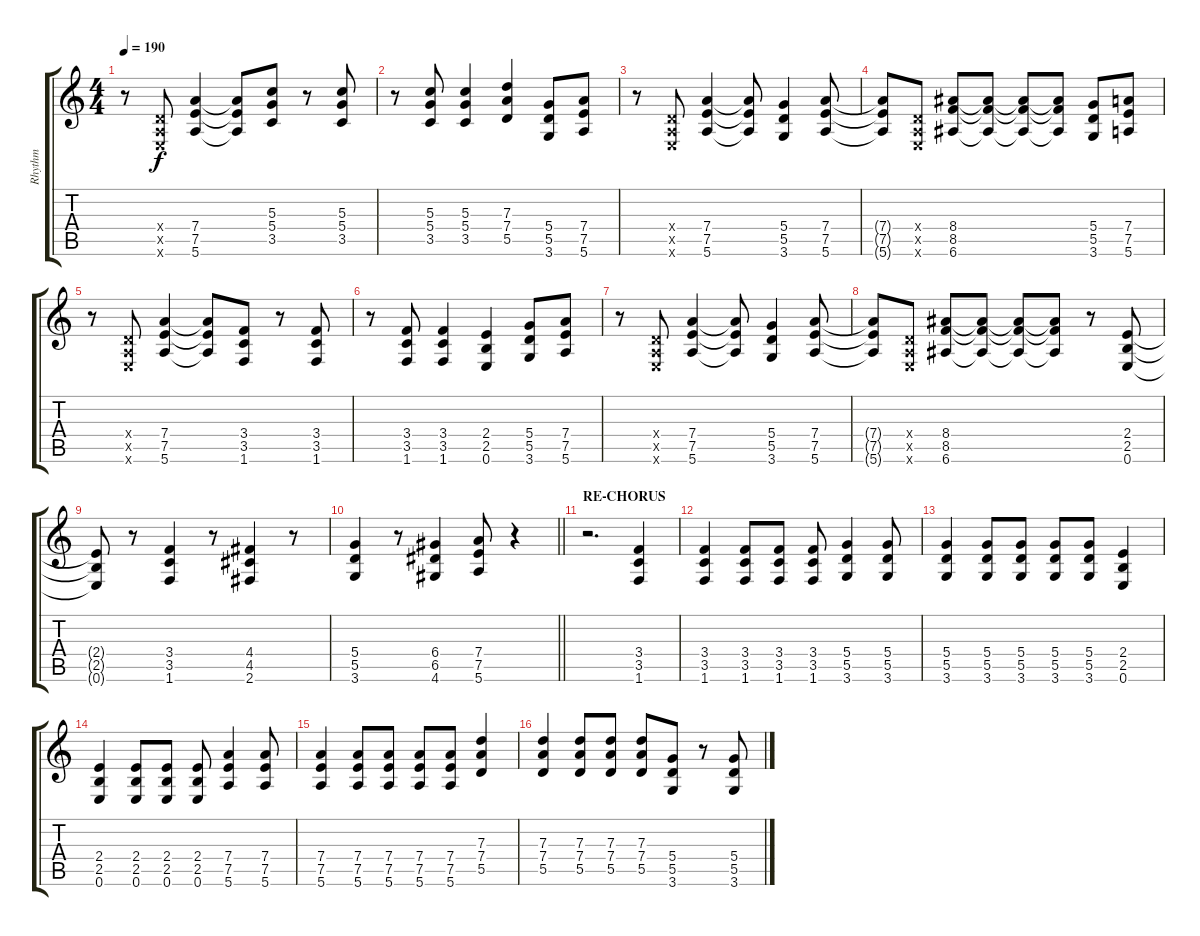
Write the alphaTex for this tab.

\track ("Rhythm" "Rhythm") {instrument distortionguitar}
\staff {score tabs}
\tuning (E4 B3 G3 D3 A2 E2) {hide}
\ts (4 4)
\tempo 190
\clef g2
\ks c
r.8{dy f} (0.4{x} 0.5{x} 0.6{x}).8 (7.4 7.5 5.6).4 (7.4{t} 7.5{t} 5.6{t}).8 (5.3 5.4 3.5).8 r.8 (5.3 5.4 3.5).8 |
r.8 (5.3 5.4 3.5).8 (5.3 5.4 3.5).4 (7.3 7.4 5.5).4 (5.4 5.5 3.6).8 (7.4 7.5 5.6).8 |
r.8 (0.4{x} 0.5{x} 0.6{x}).8 (7.4 7.5 5.6).4 (7.4{t} 7.5{t} 5.6{t}).8 (5.4 5.5 3.6).4 (7.4 7.5 5.6).8 |
(7.4{t} 7.5{t} 5.6{t}).8 (0.4{x} 0.5{x} 0.6{x}).8 (8.4 8.5 6.6).8 (8.4{t} 8.5{t} 6.6{t}).8 (8.4{t} 8.5{t} 6.6{t}).8 (8.4{t} 8.5{t} 6.6{t}).8 (5.4 5.5 3.6).8 (7.4 7.5 5.6).8 |
r.8 (0.4{x} 0.5{x} 0.6{x}).8 (7.4 7.5 5.6).4 (7.4{t} 7.5{t} 5.6{t}).8 (3.4 3.5 1.6).8 r.8 (3.4 3.5 1.6).8 |
r.8 (3.4 3.5 1.6).8 (3.4 3.5 1.6).4 (2.4 2.5 0.6).4 (5.4 5.5 3.6).8 (7.4 7.5 5.6).8 |
r.8 (0.4{x} 0.5{x} 0.6{x}).8 (7.4 7.5 5.6).4 (7.4{t} 7.5{t} 5.6{t}).8 (5.4 5.5 3.6).4 (7.4 7.5 5.6).8 |
(7.4{t} 7.5{t} 5.6{t}).8 (0.4{x} 0.5{x} 0.6{x}).8 (8.4 8.5 6.6).8 (8.4{t} 8.5{t} 6.6{t}).8 (8.4{t} 8.5{t} 6.6{t}).8 (8.4{t} 8.5{t} 6.6{t}).8 r.8 (2.4 2.5 0.6).8 |
(2.4{t} 2.5{t} 0.6{t}).8 r.8 (3.4 3.5 1.6).4 r.8 (4.4 4.5 2.6).4 r.8 |
\barLineRight lightlight
(5.4 5.5 3.6).4 r.8 (6.4 6.5 4.6).4 (7.4 7.5 5.6).8 r.4 |
\section ("" "RE-CHORUS")
r.2{d} (3.4 3.5 1.6).4 |
(3.4 3.5 1.6).4 (3.4 3.5 1.6).8 (3.4 3.5 1.6).8 (3.4 3.5 1.6).8 (5.4 5.5 3.6).4 (5.4 5.5 3.6).8 |
(5.4 5.5 3.6).4 (5.4 5.5 3.6).8 (5.4 5.5 3.6).8 (5.4 5.5 3.6).8 (5.4 5.5 3.6).8 (2.4 2.5 0.6).4 |
(2.4 2.5 0.6).4 (2.4 2.5 0.6).8 (2.4 2.5 0.6).8 (2.4 2.5 0.6).8 (7.4 7.5 5.6).4 (7.4 7.5 5.6).8 |
(7.4 7.5 5.6).4 (7.4 7.5 5.6).8 (7.4 7.5 5.6).8 (7.4 7.5 5.6).8 (7.4 7.5 5.6).8 (7.3 7.4 5.5).4 |
(7.3 7.4 5.5).4 (7.3 7.4 5.5).8 (7.3 7.4 5.5).8 (7.3 7.4 5.5).8 (5.4 5.5 3.6).8 r.8 (5.4 5.5 3.6).8
